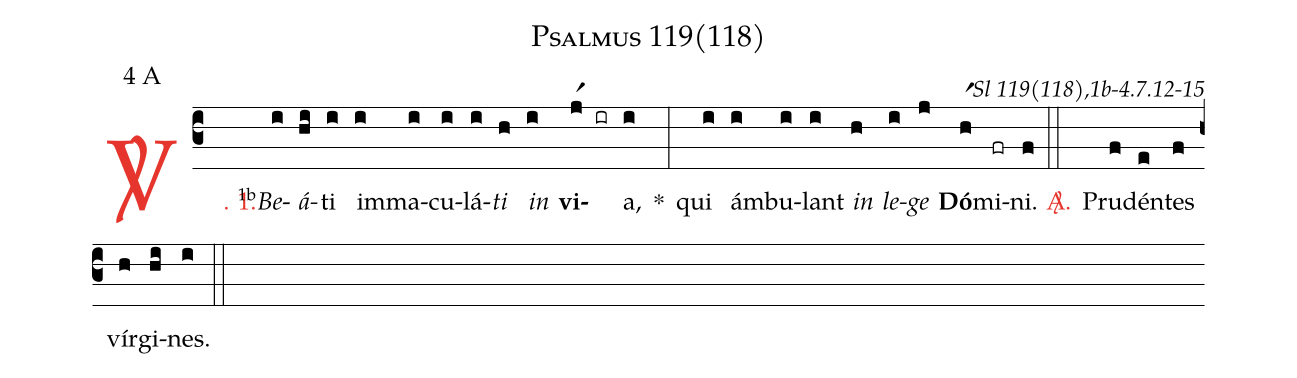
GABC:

name: Psalmus 119(118);
mode: 4;
mode-differentia: A;
commentary: Sl 119(118),1b-4.7.12-15;
%%
(c3)

<c><sp>V/</sp>. 1.</c>() <v>\VSup{1b}</v><i>Be</i>(i)<i>á</i>(hi)ti(i) im(i)ma(i)cu(i)lá(i)<i>ti</i>(h) <i>in</i>(i) <b>vi</b>(jr1 ir)a,(i) *(:) qui(i) ám(i)bu(i)lant(i) <i>in</i>(h) <i>le</i>(i)<i>ge</i>(j) <nlba><b>Dó</b>(hr1)mi(fr)ni.</nlba>(f)

(::)

<nlba><c><sp>A/</sp>.</c>() Pru</nlba>(f)dén(e)tes(f) vír(h)gi(hi)nes.(i)

(::)
